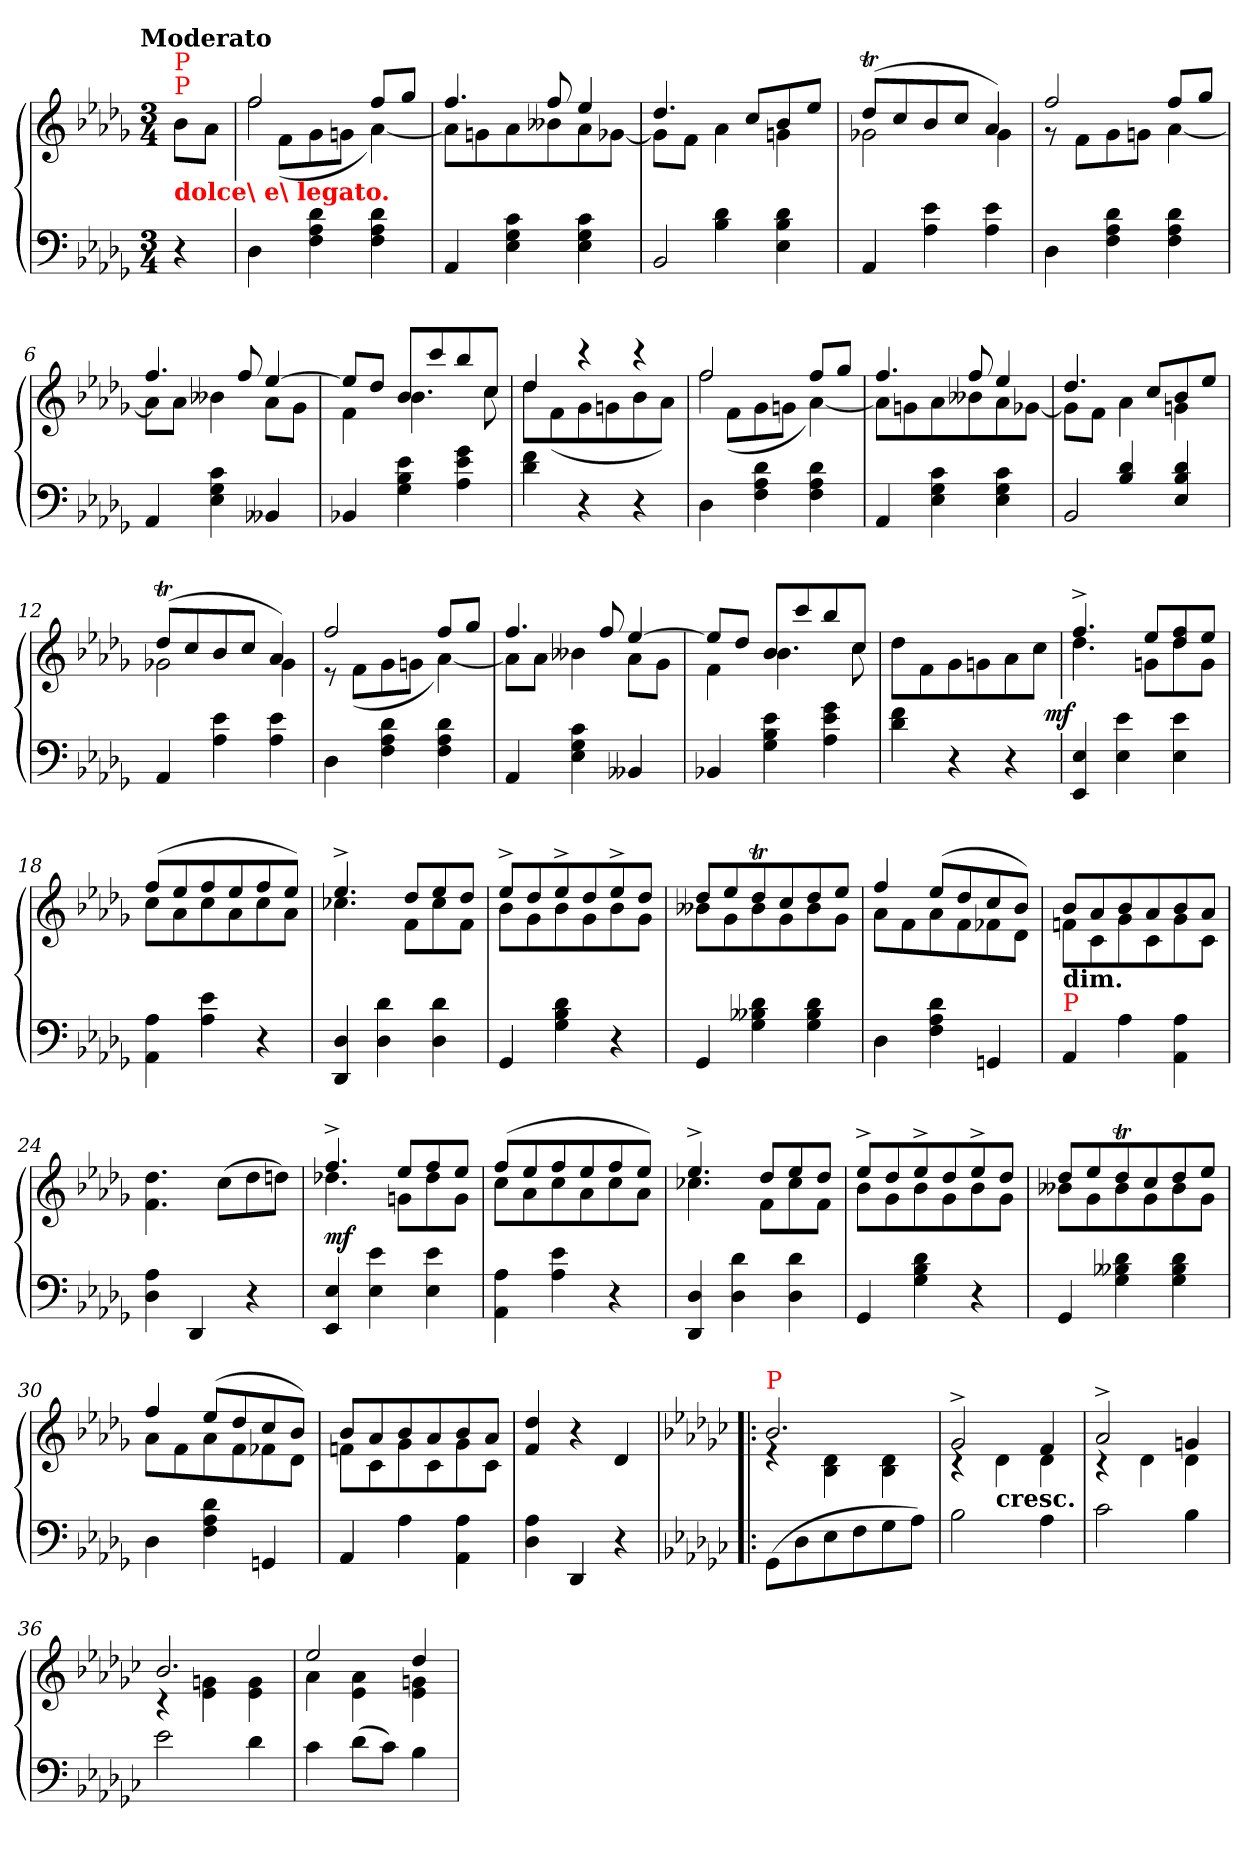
**kern	**kern	**dynam
*part1	*part1	*part1
*staff2	*staff1	*staff1/2
*clefF4	*clefG2	*
*k[b-e-a-d-g-]	*k[b-e-a-d-g-]	*
!!LO:TX:omd:t=Moderato
*M3/4	*M3/4	*
*MM108	*MM108	*
=	=	=
!	!LO:TX:a:color=red:t=P	!
!	!LO:TX:b:B:color=red:t=dolce\ e\ legato.	!
!	!LO:TX:a:color=red:t=P	!
4r	8b-\L	.
.	8a-J	.
=1	=1	=1
*	*^	*
!	!	!LO:N:vis=2	!
4D-	2ff	8ff	.
.	.	(>8fL	.
4d- 4A- 4F	.	8g-	.
.	.	8gnJ	.
4d- 4A- 4F	8ffL	[4a-)	.
.	8gg-J	.	.
=2	=2	=2	=2
4AA-	4.ff	8a-L]	.
.	.	8gn	.
4c 4G- 4E-	.	8a-	.
.	8ff	8b--X	.
4c 4G- 4E-	4ee-	8a-	.
.	.	[8g-XJ	.
=3	=3	=3	=3
*^	*	*	*
4ryy	2BB-/	4.dd-	8g-L]	.
.	.	.	8fJ	.
4d-\ 4B-\	.	.	4a-	.
.	.	8ccL	.	.
4d-\ 4B-\ 4E-\	4ryy	8b-	4gn	.
.	.	8ee-J	.	.
*v	*v	*	*	*
=4	=4	=4	=4
4AA-	(<8dd-TL	2g-X	.
.	8cc	.	.
4e- 4A-	8b-	.	.
.	8ccJ	.	.
4e- 4A-	4a-)	4g-	.
=5	=5	=5	=5
4D-	2ff	8rg	.
.	.	8fL	.
4d- 4A- 4F	.	8g-	.
.	.	8gnJ	.
4d- 4A- 4F	8ffL	[4a-	.
.	8gg-J	.	.
=6	=6	=6	=6
4AA-	4.ff	8a-L]	.
.	.	8a-J	.
4c 4G- 4E-	.	4b--X	.
.	8ff	.	.
4BB--X	[4ee-	8a-L	.
.	.	8g-J	.
=7	=7	=7	=7
4BB-X	8ee-L]	4f	.
.	8dd-J	.	.
4e- 4B- 4G-	8b-L	4.b-	.
.	8ccc	.	.
4g- 4e- 4A-	8bb-	.	.
.	8ccJ	8cc	.
=8	=8	=8	=8
4f 4d-	4dd-	8dd-L	.
.	.	(>8f	.
4r	4rccc	8g-	.
.	.	8gn	.
4r	4rccc	8b-	.
.	.	8a-J)	.
=9	=9	=9	=9
!	!	!LO:N:vis=2	!
4D-	2ff	8ff	.
.	.	(>8fL	.
4d- 4A- 4F	.	8g-	.
.	.	8gnJ	.
4d- 4A- 4F	8ffL	[4a-)	.
.	8gg-J	.	.
=10	=10	=10	=10
4AA-	4.ff	8a-L]	.
.	.	8gn	.
4c 4G- 4E-	.	8a-	.
.	8ff	8b--X	.
4c 4G- 4E-	4ee-	8a-	.
.	.	[8g-XJ	.
=11	=11	=11	=11
*^	*	*	*
4ryy	2BB-/	4.dd-	8g-L]	.
.	.	.	8fJ	.
4d-/ 4B-/	.	.	4a-	.
.	.	8ccL	.	.
4d-/ 4B-/ 4E-/	4ryy	8b-	4gn	.
.	.	8ee-J	.	.
*v	*v	*	*	*
=12	=12	=12	=12
4AA-	(<8dd-TL	2g-X	.
.	8cc	.	.
4e- 4A-	8b-	.	.
.	8ccJ	.	.
4e- 4A-	4a-)	4g-	.
=13	=13	=13	=13
4D-	2ff	8r	.
.	.	(>8fL	.
4d- 4A- 4F	.	8g-	.
.	.	8gnJ	.
4d- 4A- 4F	8ffL	[4a-)	.
.	8gg-J	.	.
=14	=14	=14	=14
4AA-	4.ff	8a-L]	.
.	.	8a-J	.
4c 4G- 4E-	.	4b--X	.
.	8ff	.	.
4BB--X	[4ee-	8a-L	.
.	.	8g-J	.
=15	=15	=15	=15
4BB-X	8ee-L]	4f	.
.	8dd-J	.	.
4e- 4B- 4G-	8b-L	4.b-	.
.	8ccc	.	.
4g- 4e- 4A-	8bb-	.	.
.	8ccJ	8cc	.
*	*v	*v	*
=16	=16	=16
4f 4d-	8dd-\L	.
.	8f	.
4r	8g-	.
.	8gn	.
4r	8a-	.
.	8ccJ	.
=17	=17	=17
*	*^	*
!	!	!	!LO:DY:rj
4E- 4EE-	4.ff^>	4.dd-	mf
4e- 4E-	.	.	.
.	8ee-L	8gnL	.
4e- 4E-	8ff 8dd-	8dd-	.
.	8ee-J	8gJ	.
=18	=18	=18	=18
4A- 4AA-	(>8ffL	8ccL	.
.	8ee-	8a-	.
4e- 4A-	8ff	8cc	.
.	8ee-	8a-	.
4r	8ff	8cc	.
.	8ee-J)	8a-J	.
=19	=19	=19	=19
4D- 4DD-	4.ee-^>	4.cc-X	.
4d- 4D-	.	.	.
.	8dd-L	8fL	.
4d- 4D-	8ee-	8cc-	.
.	8dd-J	8fJ	.
=20	=20	=20	=20
4GG-	8ee-^>L	8b-L	.
.	8dd-	8g-	.
4d- 4B- 4G-	8ee-^>	8b-	.
.	8dd-	8g-	.
4r	8ee-^>	8b-	.
.	8dd-J	8g-J	.
=21	=21	=21	=21
4GG-	8dd-L	8b--XL	.
.	8ee-	8g-	.
4d- 4B--X 4G-	8dd-T	8b--	.
.	8cc	8g-	.
4d- 4B-- 4G-	8dd-	8b--	.
.	8ee-J	8g-J	.
=22	=22	=22	=22
4D-	4ff	8a-L	.
.	.	8f	.
4d- 4A- 4F	(>8ee-L	8a-	.
.	8dd-	8f	.
4GGn	8cc	8f-X	.
.	8b-J)	8d-J	.
=23	=23	=23	=23
!	!LO:TX:c:B:t=dim.	!	!
!LO:TX:a:color=red:t=P	!	!	!
4AA-	8b-L	8fnL	.
.	8a-	8c	.
4A-	8b-	8g-	.
.	8a-	8c	.
4A- 4AA-	8b-	8g-	.
.	8a-J	8cJ	.
*	*v	*v	*
=24	=24	=24
4A- 4D-	4.dd-\ 4.f\	.
4DD-	.	.
.	(>8ccL	.
4r	8dd-	.
.	8ddnJ)	.
=25	=25	=25
*	*^	*
4E- 4EE-	4.ff^>	4.dd-X	mf
4e- 4E-	.	.	.
.	8ee-L	8gnL	.
4e- 4E-	8ff	8dd-	.
.	8ee-J	8gJ	.
=26	=26	=26	=26
4A- 4AA-	(>8ffL	8ccL	.
.	8ee-	8a-	.
4e- 4A-	8ff	8cc	.
.	8ee-	8a-	.
4r	8ff	8cc	.
.	8ee-J)	8a-J	.
=27	=27	=27	=27
4D- 4DD-	4.ee-^>	4.cc-X	.
4d- 4D-	.	.	.
.	8dd-L	8fL	.
4d- 4D-	8ee-	8cc-	.
.	8dd-J	8fJ	.
=28	=28	=28	=28
4GG-	8ee-^>L	8b-L	.
.	8dd-	8g-	.
4d- 4B- 4G-	8ee-^>	8b-	.
.	8dd-	8g-	.
4r	8ee-^>	8b-	.
.	8dd-J	8g-J	.
=29	=29	=29	=29
4GG-	8dd-L	8b--XL	.
.	8ee-	8g-	.
4d- 4B--X 4G-	8dd-T	8b--	.
.	8cc	8g-	.
4d- 4B-- 4G-	8dd-	8b--	.
.	8ee-J	8g-J	.
=30	=30	=30	=30
4D-	4ff	8a-L	.
.	.	8f	.
4d- 4A- 4F	(>8ee-L	8a-	.
.	8dd-	8f	.
4GGn	8cc	8f-X	.
.	8b-J)	8d-J	.
=31	=31	=31	=31
4AA-	8b-L	8fnL	.
.	8a-	8c	.
4A-	8b-	8g-	.
.	8a-	8c	.
4A- 4AA-	8b-	8g-	.
.	8a-J	8cJ	.
*	*v	*v	*
=32	=32	=32
4A- 4D-	4dd- 4f	.
4DD-	4r	.
4r	4d-	.
=33!|:	=33!|:	=33!|:
*k[b-e-a-d-g-c-]	*k[b-e-a-d-g-c-]	*
*	*^	*
!	!LO:TX:a:color=red:t=P	!	!
(>8GG-L	2.b-	4re	.
8D-	.	.	.
8E-	.	4d- 4B-	.
8F	.	.	.
8G-	.	4d- 4B-	.
8A-J)	.	.	.
=34	=34	=34	=34
2B-	2g-^>	4rc	.
!	!	!LO:TX:c:B:t=cresc.	!
.	.	4d-	.
4A-	4f	4d-	.
=35	=35	=35	=35
2c-	2a-^>	4rc	.
.	.	4d-	.
4B-	4gn	4d-	.
=36	=36	=36	=36
2e-	2.b-	4rc	.
.	.	4gn 4e-	.
4d-	.	4g 4e-	.
=37	=37	=37	=37
4c-	2ee-	4a-	.
(>8d-L	.	4a- 4e-	.
8c-J)	.	.	.
4B-	4dd-	4gn 4e-	.
*	*v	*v	*
=	=	=
*-	*-	*-
